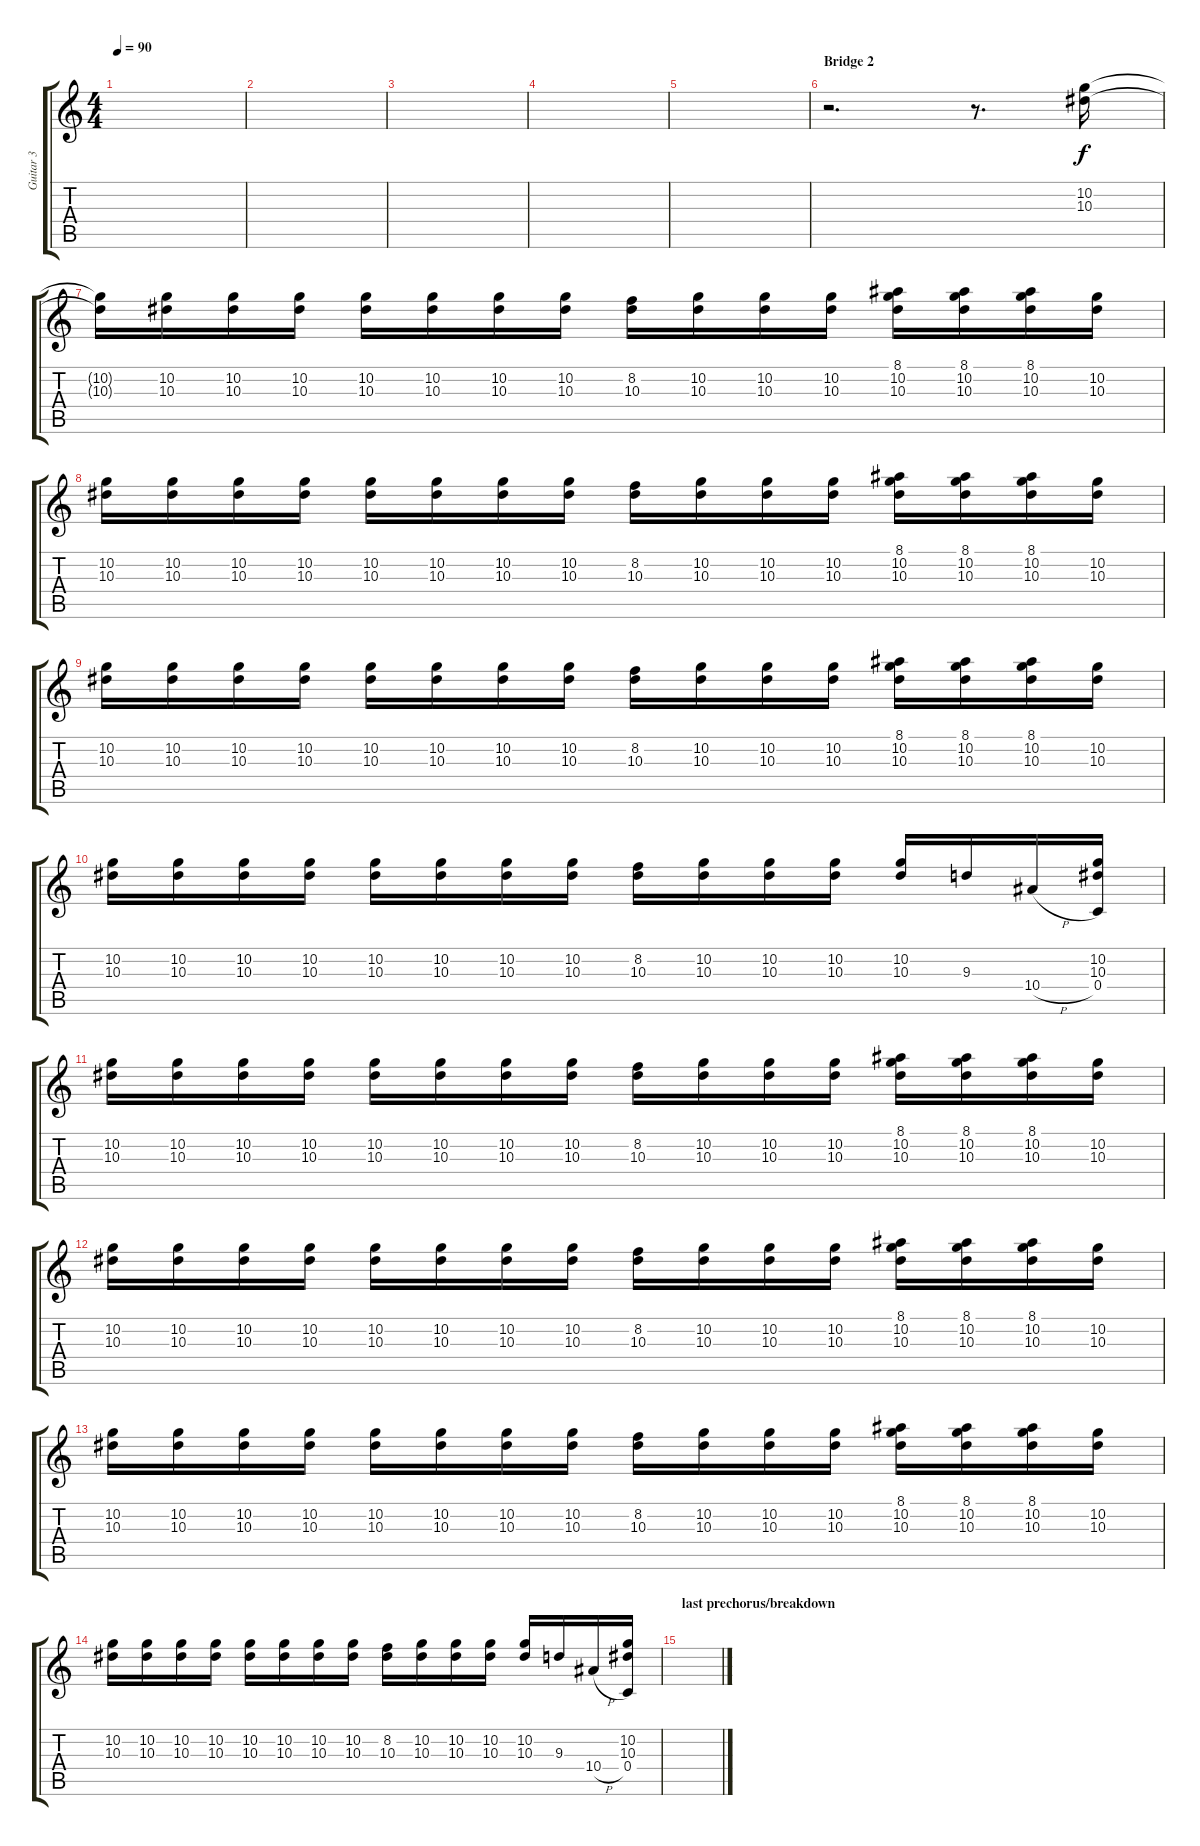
\track ("Guitar 3" "Guitar 3") {instrument distortionguitar}
\staff {score tabs}
\tuning (D4 A3 F3 C3 G2 C2) {hide}
\ts (4 4)
\tempo 90
\clef g2
\ks c
|
|
|
|
|
\section ("" "Bridge 2")
r.2{d} r.8{d} (10.2 10.3).16 |
(10.2{t} 10.3{t}).16 (10.2 10.3).16 (10.2 10.3).16 (10.2 10.3).16 (10.2 10.3).16 (10.2 10.3).16 (10.2 10.3).16 (10.2 10.3).16 (8.2 10.3).16 (10.2 10.3).16 (10.2 10.3).16 (10.2 10.3).16 (8.1 10.2 10.3).16 (8.1 10.2 10.3).16 (8.1 10.2 10.3).16 (10.2 10.3).16 |
(10.2 10.3).16 (10.2 10.3).16 (10.2 10.3).16 (10.2 10.3).16 (10.2 10.3).16 (10.2 10.3).16 (10.2 10.3).16 (10.2 10.3).16 (8.2 10.3).16 (10.2 10.3).16 (10.2 10.3).16 (10.2 10.3).16 (8.1 10.2 10.3).16 (8.1 10.2 10.3).16 (8.1 10.2 10.3).16 (10.2 10.3).16 |
(10.2 10.3).16 (10.2 10.3).16 (10.2 10.3).16 (10.2 10.3).16 (10.2 10.3).16 (10.2 10.3).16 (10.2 10.3).16 (10.2 10.3).16 (8.2 10.3).16 (10.2 10.3).16 (10.2 10.3).16 (10.2 10.3).16 (8.1 10.2 10.3).16 (8.1 10.2 10.3).16 (8.1 10.2 10.3).16 (10.2 10.3).16 |
(10.2 10.3).16 (10.2 10.3).16 (10.2 10.3).16 (10.2 10.3).16 (10.2 10.3).16 (10.2 10.3).16 (10.2 10.3).16 (10.2 10.3).16 (8.2 10.3).16 (10.2 10.3).16 (10.2 10.3).16 (10.2 10.3).16 (10.2 10.3).16 9.3.16 10.4{h}.16 (10.2 10.3 0.4).16 |
(10.2 10.3).16 (10.2 10.3).16 (10.2 10.3).16 (10.2 10.3).16 (10.2 10.3).16 (10.2 10.3).16 (10.2 10.3).16 (10.2 10.3).16 (8.2 10.3).16 (10.2 10.3).16 (10.2 10.3).16 (10.2 10.3).16 (8.1 10.2 10.3).16 (8.1 10.2 10.3).16 (8.1 10.2 10.3).16 (10.2 10.3).16 |
(10.2 10.3).16 (10.2 10.3).16 (10.2 10.3).16 (10.2 10.3).16 (10.2 10.3).16 (10.2 10.3).16 (10.2 10.3).16 (10.2 10.3).16 (8.2 10.3).16 (10.2 10.3).16 (10.2 10.3).16 (10.2 10.3).16 (8.1 10.2 10.3).16 (8.1 10.2 10.3).16 (8.1 10.2 10.3).16 (10.2 10.3).16 |
(10.2 10.3).16 (10.2 10.3).16 (10.2 10.3).16 (10.2 10.3).16 (10.2 10.3).16 (10.2 10.3).16 (10.2 10.3).16 (10.2 10.3).16 (8.2 10.3).16 (10.2 10.3).16 (10.2 10.3).16 (10.2 10.3).16 (8.1 10.2 10.3).16 (8.1 10.2 10.3).16 (8.1 10.2 10.3).16 (10.2 10.3).16 |
(10.2 10.3).16 (10.2 10.3).16 (10.2 10.3).16 (10.2 10.3).16 (10.2 10.3).16 (10.2 10.3).16 (10.2 10.3).16 (10.2 10.3).16 (8.2 10.3).16 (10.2 10.3).16 (10.2 10.3).16 (10.2 10.3).16 (10.2 10.3).16 9.3.16 10.4{h}.16 (10.2 10.3 0.4).16 |
\section ("" "last prechorus/breakdown")
